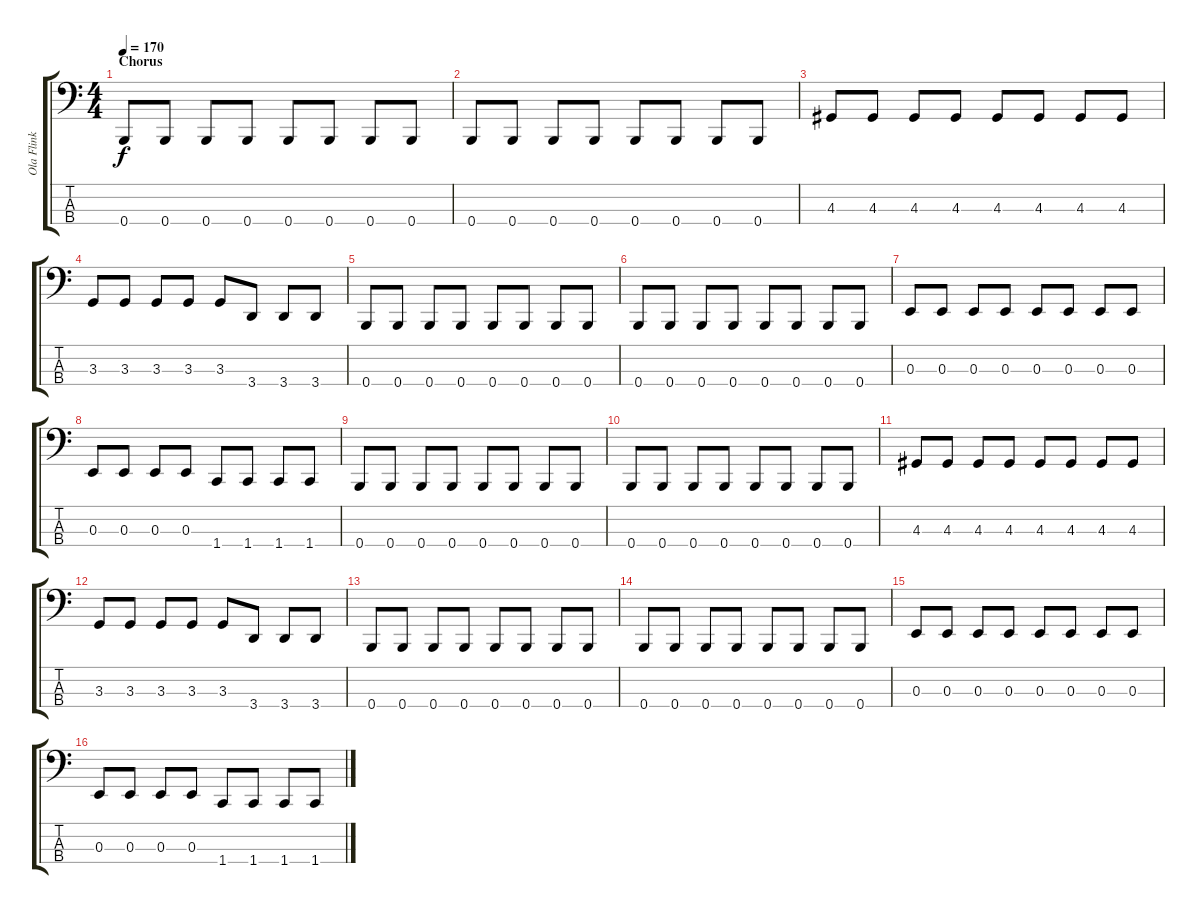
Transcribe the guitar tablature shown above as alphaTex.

\track ("Ola Flink -Bass-" "Ola Flink ") {instrument electricbasspick}
\staff {score tabs}
\tuning (Eb2 A1 E1 B0) {hide}
\ts (4 4)
\section ("" "Chorus")
\tempo 170
\clef f4
\ks c
0.4.8{dy f} 0.4.8 0.4.8 0.4.8 0.4.8 0.4.8 0.4.8 0.4.8 |
0.4.8 0.4.8 0.4.8 0.4.8 0.4.8 0.4.8 0.4.8 0.4.8 |
4.3.8 4.3.8 4.3.8 4.3.8 4.3.8 4.3.8 4.3.8 4.3.8 |
3.3.8 3.3.8 3.3.8 3.3.8 3.3.8 3.4.8 3.4.8 3.4.8 |
0.4.8 0.4.8 0.4.8 0.4.8 0.4.8 0.4.8 0.4.8 0.4.8 |
0.4.8 0.4.8 0.4.8 0.4.8 0.4.8 0.4.8 0.4.8 0.4.8 |
0.3.8 0.3.8 0.3.8 0.3.8 0.3.8 0.3.8 0.3.8 0.3.8 |
0.3.8 0.3.8 0.3.8 0.3.8 1.4.8 1.4.8 1.4.8 1.4.8 |
0.4.8 0.4.8 0.4.8 0.4.8 0.4.8 0.4.8 0.4.8 0.4.8 |
0.4.8 0.4.8 0.4.8 0.4.8 0.4.8 0.4.8 0.4.8 0.4.8 |
4.3.8 4.3.8 4.3.8 4.3.8 4.3.8 4.3.8 4.3.8 4.3.8 |
3.3.8 3.3.8 3.3.8 3.3.8 3.3.8 3.4.8 3.4.8 3.4.8 |
0.4.8 0.4.8 0.4.8 0.4.8 0.4.8 0.4.8 0.4.8 0.4.8 |
0.4.8 0.4.8 0.4.8 0.4.8 0.4.8 0.4.8 0.4.8 0.4.8 |
0.3.8 0.3.8 0.3.8 0.3.8 0.3.8 0.3.8 0.3.8 0.3.8 |
0.3.8 0.3.8 0.3.8 0.3.8 1.4.8 1.4.8 1.4.8 1.4.8
